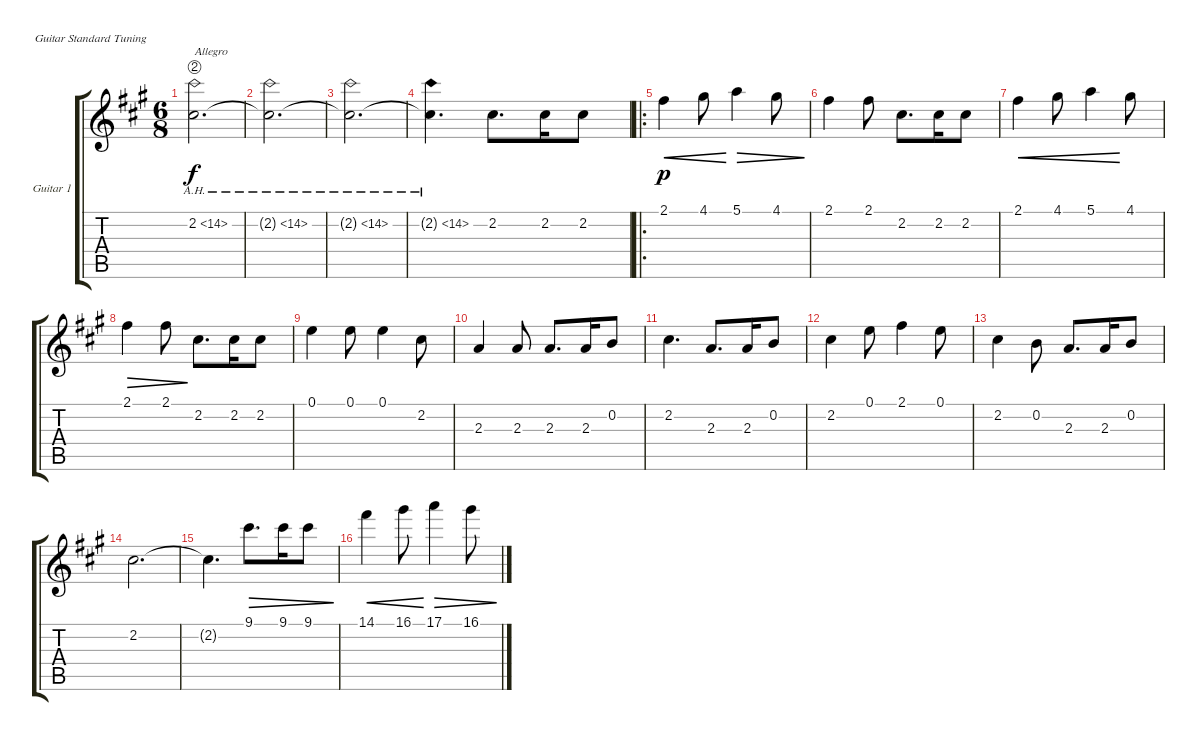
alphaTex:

\defaultSystemsLayout 4
\bracketExtendMode groupsimilarinstruments
\firstSystemTrackNameOrientation horizontal
\otherSystemsTrackNameOrientation horizontal
\track ("Guitar 1" "Guitar 1") {instrument acousticguitarnylon}
\staff {score tabs}
\tuning (E4 B3 G3 D3 A2 E2)
\ts (6 8)
\tempo (120 hide)
\clef g2
\ks a
2.2{ah 12 string}.2{d txt "Allegro" dy f instrument acousticguitarnylon} |
2.2{ah 12 t}.2{d} |
2.2{ah 12 t}.2{d} |
2.2{ah 12 t}.4{d} 2.2.8{d} 2.2.16 2.2.8 |
\ro
2.1.4{cre dy p} 4.1.8{cre} 5.1.4{dec} 4.1.8{dec} |
2.1.4 2.1.8 2.2.8{d} 2.2.16 2.2.8 |
2.1.4{cre} 4.1.8{cre} 5.1.4{cre} 4.1.8 |
2.1.4{dec} 2.1.8{dec} 2.2.8{d} 2.2.16 2.2.8 |
0.1.4 0.1.8 0.1.4 2.2.8 |
2.3.4 2.3.8 2.3.8{d} 2.3.16 0.2.8 |
2.2.4{d} 2.3.8{d} 2.3.16 0.2.8 |
2.2.4 0.1.8 2.1.4 0.1.8 |
2.2.4 0.2.8 2.3.8{d} 2.3.16 0.2.8 |
2.2.2{d} |
2.2{t}.4{d} 9.1.8{d dec} 9.1.16{dec} 9.1.8{dec} |
14.1.4{cre} 16.1.8{cre} 17.1.4{dec} 16.1.8{dec}
